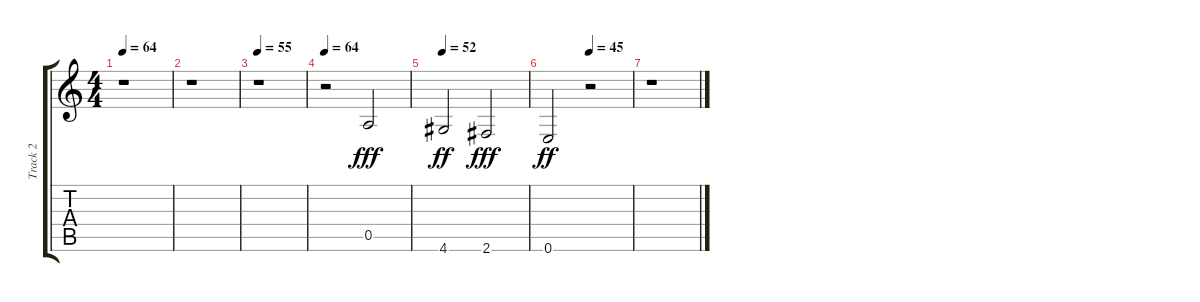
\track ("Track 2" "Track 2") {instrument electricbassfinger}
\staff {score tabs}
\tuning (E4 B3 G3 D3 A2 E2) {hide}
\ts (4 4)
\tempo 64
\clef g2
\ks c
r.1{dy fff} |
r.1 |
\tempo 55
r.1 |
\tempo 64
r.2 0.5.2 |
\tempo 52
4.6.2{dy ff} 2.6.2{dy fff} |
\tempo (45 0.5)
0.6.2{dy ff} r.2 |
r.1
